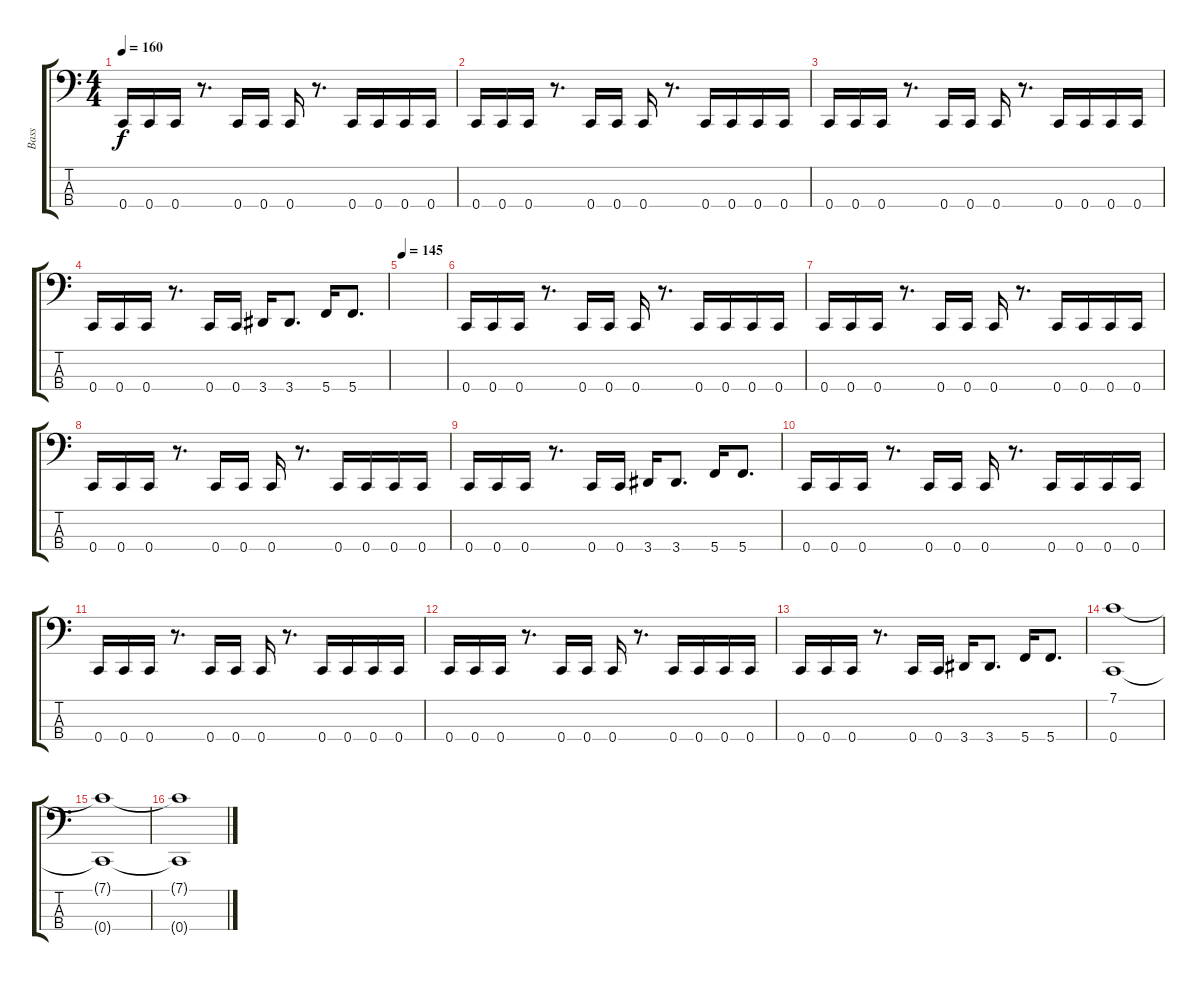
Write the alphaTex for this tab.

\track ("Bass" "Bass") {instrument electricbassfinger}
\staff {score tabs}
\tuning (F2 C2 G1 C1) {hide}
\ts (4 4)
\tempo 160
\clef f4
\ks c
0.4.16{dy f} 0.4.16 0.4.16 r.8{d} 0.4.16 0.4.16 0.4.16 r.8{d} 0.4.16 0.4.16 0.4.16 0.4.16 |
0.4.16 0.4.16 0.4.16 r.8{d} 0.4.16 0.4.16 0.4.16 r.8{d} 0.4.16 0.4.16 0.4.16 0.4.16 |
0.4.16 0.4.16 0.4.16 r.8{d} 0.4.16 0.4.16 0.4.16 r.8{d} 0.4.16 0.4.16 0.4.16 0.4.16 |
0.4.16 0.4.16 0.4.16 r.8{d} 0.4.16 0.4.16 3.4.16 3.4.8{d} 5.4.16 5.4.8{d} |
\tempo 145
|
0.4.16 0.4.16 0.4.16 r.8{d} 0.4.16 0.4.16 0.4.16 r.8{d} 0.4.16 0.4.16 0.4.16 0.4.16 |
0.4.16 0.4.16 0.4.16 r.8{d} 0.4.16 0.4.16 0.4.16 r.8{d} 0.4.16 0.4.16 0.4.16 0.4.16 |
0.4.16 0.4.16 0.4.16 r.8{d} 0.4.16 0.4.16 0.4.16 r.8{d} 0.4.16 0.4.16 0.4.16 0.4.16 |
0.4.16 0.4.16 0.4.16 r.8{d} 0.4.16 0.4.16 3.4.16 3.4.8{d} 5.4.16 5.4.8{d} |
0.4.16 0.4.16 0.4.16 r.8{d} 0.4.16 0.4.16 0.4.16 r.8{d} 0.4.16 0.4.16 0.4.16 0.4.16 |
0.4.16 0.4.16 0.4.16 r.8{d} 0.4.16 0.4.16 0.4.16 r.8{d} 0.4.16 0.4.16 0.4.16 0.4.16 |
0.4.16 0.4.16 0.4.16 r.8{d} 0.4.16 0.4.16 0.4.16 r.8{d} 0.4.16 0.4.16 0.4.16 0.4.16 |
0.4.16 0.4.16 0.4.16 r.8{d} 0.4.16 0.4.16 3.4.16 3.4.8{d} 5.4.16 5.4.8{d} |
(7.1 0.4).1 |
(7.1{t} 0.4{t}).1 |
(7.1{t} 0.4{t}).1
